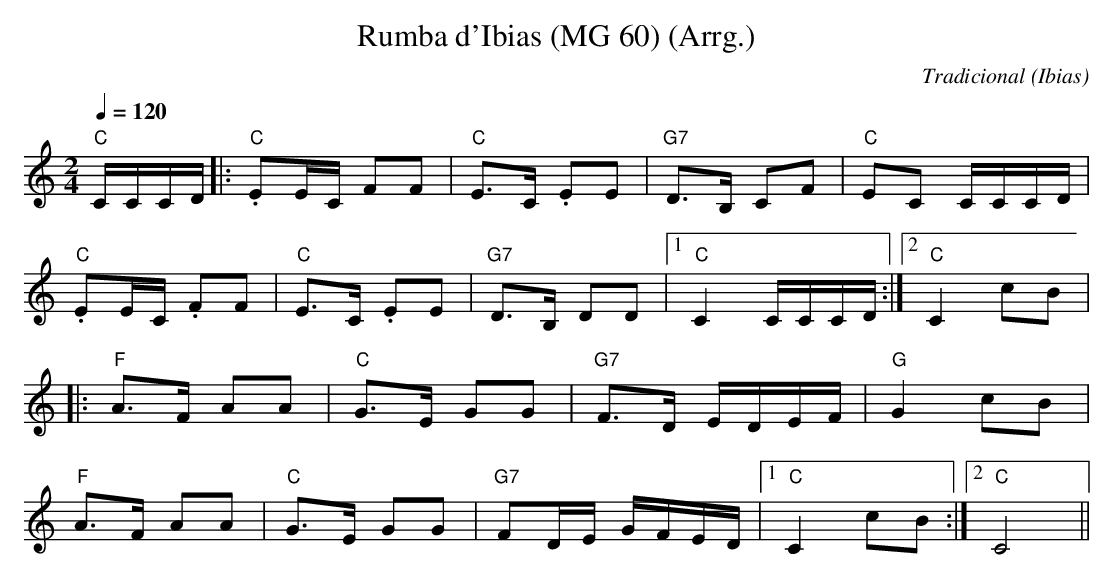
X:1
T:Rumba d'Ibias (MG 60) (Arrg.)
C:Tradicional
O:Ibias
E:Comp.
M:2/4
L:1/8
Q:1/4=120
K:C
"C"C/2C/2C/2D/2|:"C".EE/2C/2 FF|"C"E3/2C/2 .EE|"G7"D3/2B,/2 CF|"C"EC C/2C/2C/2D/2|
"C".EE/2C/2 .FF|"C"E3/2C/2 .EE|"G7"D3/2B,/2 DD|[1 "C"C2 C/2C/2C/2D/2:|[2 "C"C2 cB|
|:"F"A3/2F/2 AA|"C"G3/2E/2 GG|"G7"F3/2D/2 E/2D/2E/2F/2|"G"G2 cB|
"F"A3/2F/2 AA|"C"G3/2E/2 GG|"G7"FD/2E/2 G/2F/2E/2D/2|[1 "C"C2 cB:|[2 "C"C4||
